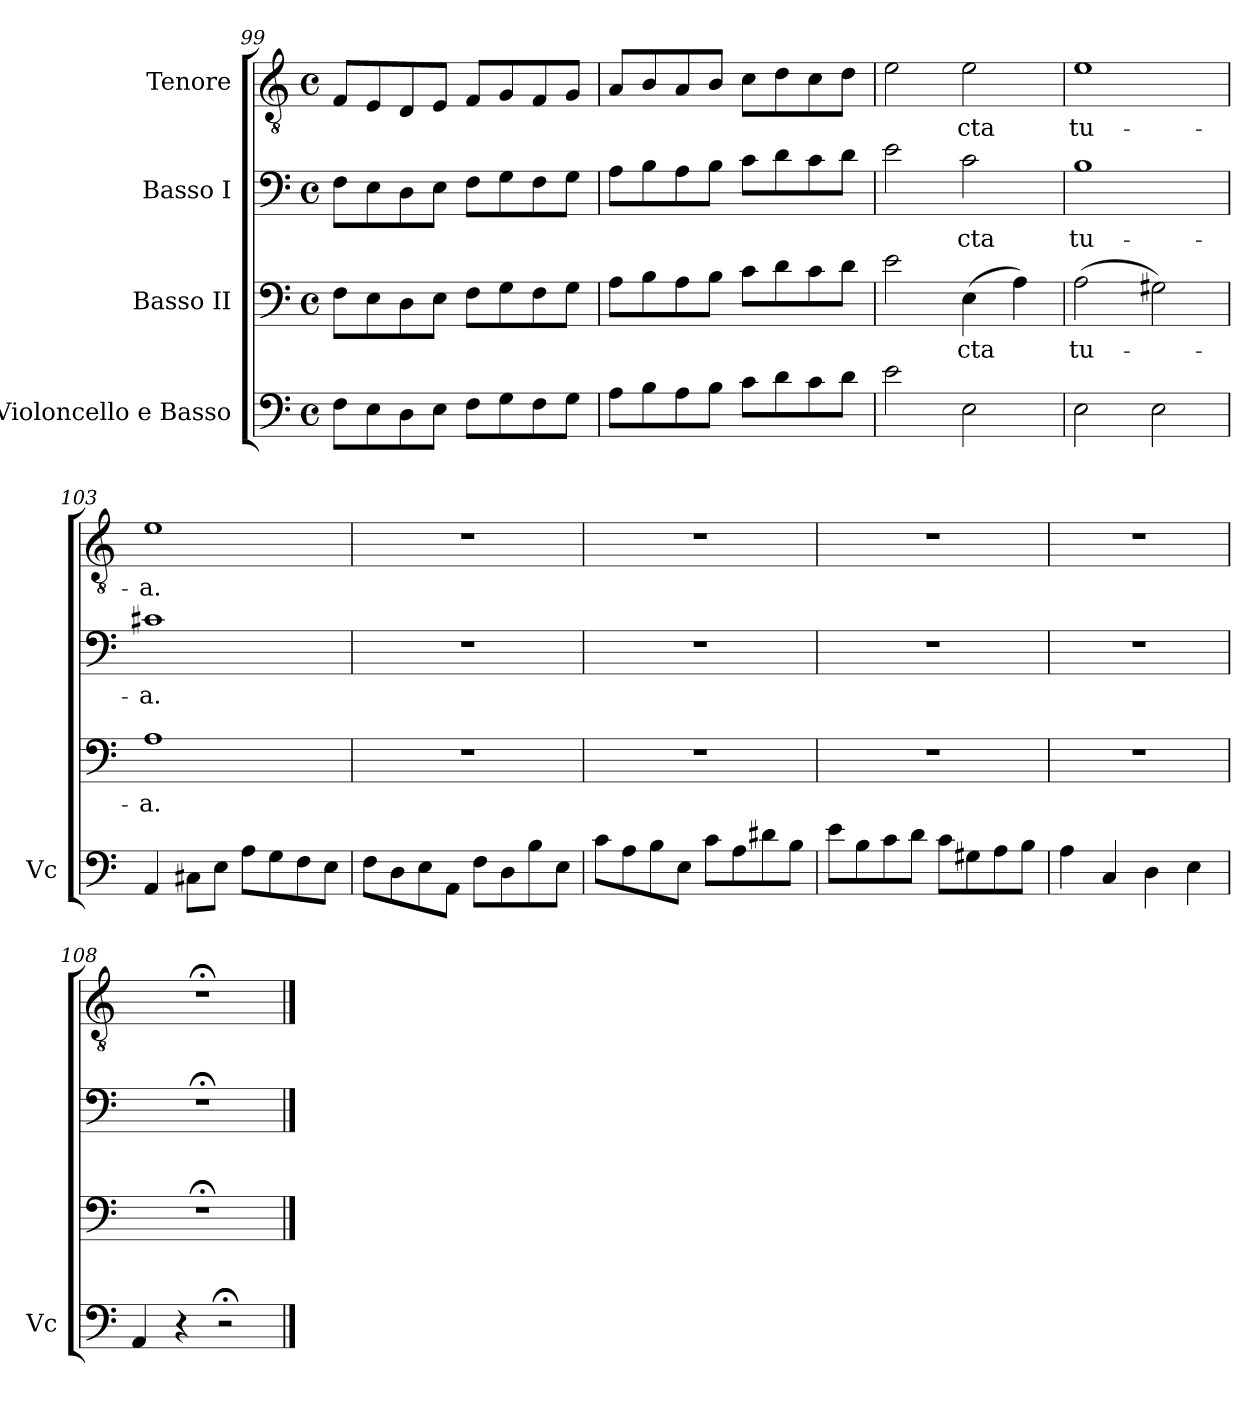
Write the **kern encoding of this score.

**kern	**kern	**text	**kern	**text	**kern	**text
*part4	*part3	*part3	*part2	*part2	*part1	*part1
*staff4	*staff3	*staff3	*staff2	*staff2	*staff1	*staff1
*I"Violoncello  e Basso	*I"Basso II	*	*I"Basso I	*	*I"Tenore	*
*I'Vc	*	*	*	*	*	*
*clefF4	*clefF4	*	*clefF4	*	*clefGv2	*
*k[]	*k[]	*	*k[]	*	*k[]	*
*M4/4	*M4/4	*	*M4/4	*	*M4/4	*
*met(c)	*met(c)	*	*met(c)	*	*met(c)	*
=99	=99	=99	=99	=99	=99	=99
8F\L	8F\L	.	8F\L	.	8F/L	.
8E\	8E\	.	8E\	.	8E/	.
8D\	8D\	.	8D\	.	8D/	.
8E\J	8E\J	.	8E\J	.	8E/J	.
8F\L	8F\L	.	8F\L	.	8F/L	.
8G\	8G\	.	8G\	.	8G/	.
8F\	8F\	.	8F\	.	8F/	.
8G\J	8G\J	.	8G\J	.	8G/J	.
!!LO:LB:g=z
=100	=100	=100	=100	=100	=100	=100
8A\L	8A\L	.	8A\L	.	8A/L	.
8B\	8B\	.	8B\	.	8B/	.
8A\	8A\	.	8A\	.	8A/	.
8B\J	8B\J	.	8B\J	.	8B/J	.
8c\L	8c\L	.	8c\L	.	8c\L	.
8d\	8d\	.	8d\	.	8d\	.
8c\	8c\	.	8c\	.	8c\	.
8d\J	8d\J	.	8d\J	.	8d\J	.
=101	=101	=101	=101	=101	=101	=101
2e\	2e\	.	2e\	.	2e\	.
!	!	!LO:LY:b	!	!LO:LY:b	!	!LO:LY:b
2E\	(>4E\	-cta	2c\	-cta	2e\	-cta
.	4A\)	.	.	.	.	.
=102	=102	=102	=102	=102	=102	=102
!	!	!LO:LY:b	!	!LO:LY:b	!	!LO:LY:b
2E\	(>2A\	tu-	1B	tu-	1e	tu-
2E\	2G#X\)	.	.	.	.	.
=103	=103	=103	=103	=103	=103	=103
!	!	!LO:LY:b	!	!LO:LY:b	!	!LO:LY:b
4AA/	1A	-a.	1c#X	-a.	1e	-a.
8C#X\L	.	.	.	.	.	.
8E\J	.	.	.	.	.	.
8A\L	.	.	.	.	.	.
8G\	.	.	.	.	.	.
8F\	.	.	.	.	.	.
8E\J	.	.	.	.	.	.
=104	=104	=104	=104	=104	=104	=104
8F\L	1r	.	1r	.	1r	.
8D\	.	.	.	.	.	.
8E\	.	.	.	.	.	.
8AA\J	.	.	.	.	.	.
8F\L	.	.	.	.	.	.
8D\	.	.	.	.	.	.
8B\	.	.	.	.	.	.
8E\J	.	.	.	.	.	.
=105	=105	=105	=105	=105	=105	=105
8c\L	1r	.	1r	.	1r	.
8A\	.	.	.	.	.	.
8B\	.	.	.	.	.	.
8E\J	.	.	.	.	.	.
8c\L	.	.	.	.	.	.
8A\	.	.	.	.	.	.
8d#X\	.	.	.	.	.	.
8B\J	.	.	.	.	.	.
=106	=106	=106	=106	=106	=106	=106
8e\L	1r	.	1r	.	1r	.
8B\	.	.	.	.	.	.
8c\	.	.	.	.	.	.
8d\J	.	.	.	.	.	.
8c\L	.	.	.	.	.	.
8G#X\	.	.	.	.	.	.
8A\	.	.	.	.	.	.
8B\J	.	.	.	.	.	.
=107	=107	=107	=107	=107	=107	=107
4A\	1r	.	1r	.	1r	.
4C/	.	.	.	.	.	.
4D\	.	.	.	.	.	.
4E\	.	.	.	.	.	.
=108	=108	=108	=108	=108	=108	=108
4AA/	1r;<	.	1r;<	.	1r;<	.
4r	.	.	.	.	.	.
2r;<	.	.	.	.	.	.
==	==	==	==	==	==	==
*-	*-	*-	*-	*-	*-	*-
